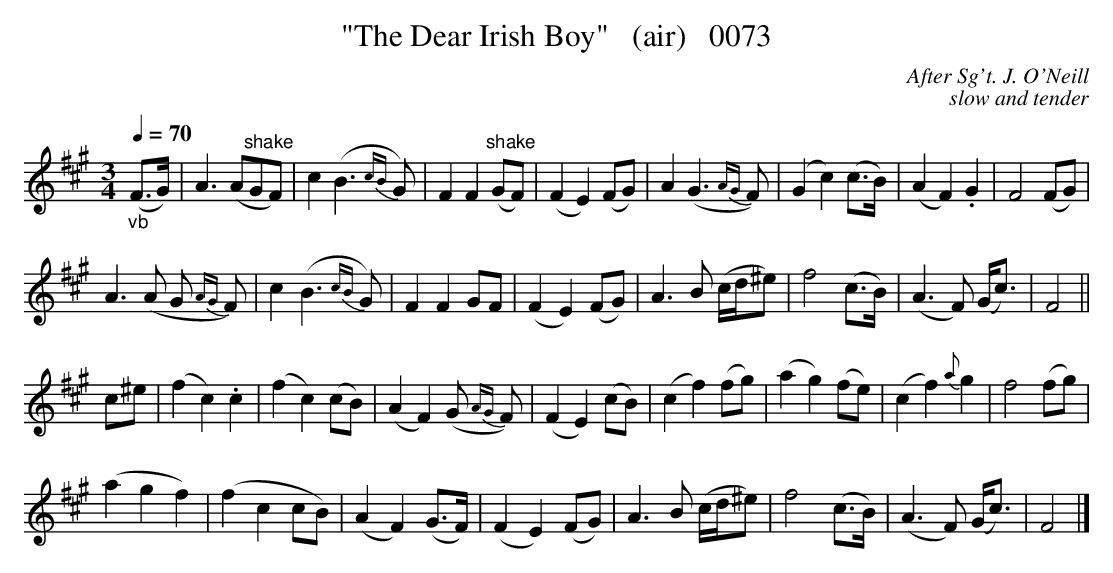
X:1
T:"The Dear Irish Boy"   (air)   0073
C:After Sg't. J. O'Neill
C:slow and tender
Q:1/4=70
M:3/4
L:1/8
K:A
"_vb"(F3/2G/2)|A3(A"^shake"GF)|c2(B3{cB}G)|F2F2"^shake"(GF)|(F2E2)(FG)|A2(G3{AG}F)|(G2c2)(c3/2B/2)|(A2F2).G2|F4(FG)|
A3(A G {AG}F)|c2(B3{cB}G)|F2F2GF|(F2E2)(FG)|A3B (c/2d/2^e)|f4(c3/2B/2)|(A3F) (G/2c3/2)|F4||
c^e|(f2c2).c2|(f2c2)(cB)|(A2F2)(G {AG}F)|(F2E2)(cB)|(c2f2)(fg)|(a2g2)(fe)|(c2f2) {a}g2|f4(fg)|
(a2g2f2)|(f2c2cB)|(A2F2)(G3/2F/2)|(F2E2)(FG)|A3B (c/2d/2^e)|f4(c3/2B/2)|(A3F) (G/2c3/2)|F4|]
